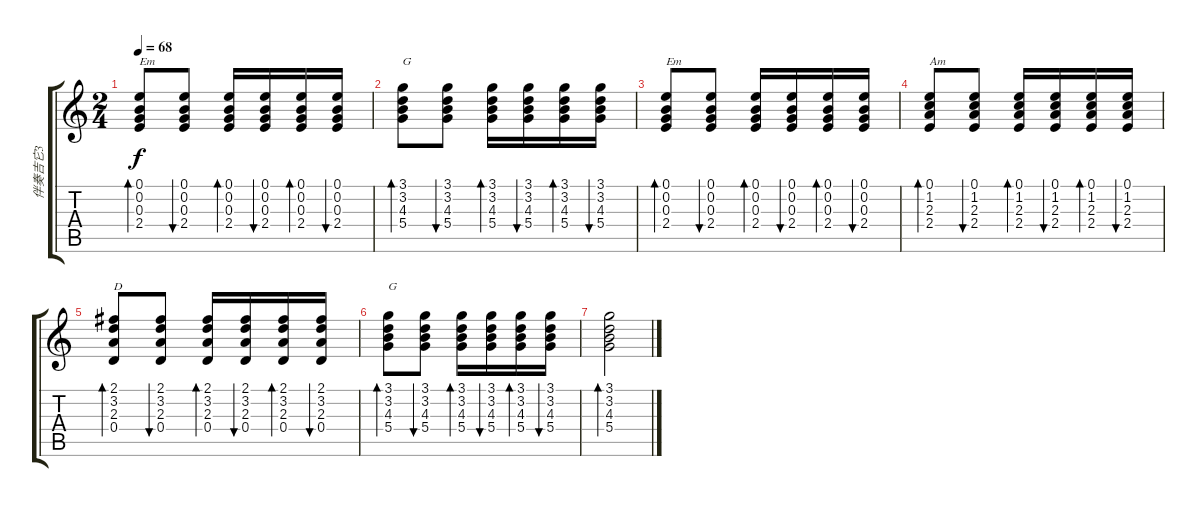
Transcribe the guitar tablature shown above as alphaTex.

\track ("伴奏吉它3" "伴奏吉它3") {instrument acousticguitarsteel}
\staff {score tabs}
\tuning (E4 B3 G3 D3 A2 E2) {hide}
\ts (2 4)
\tempo 68
\clef g2
\ks c
(0.1 0.2 0.3 2.4).8{bd 30 txt "Em" dy f} (0.1 0.2 0.3 2.4).8{bu 30} (0.1 0.2 0.3 2.4).16{bd 30} (0.1 0.2 0.3 2.4).16{bu 30} (0.1 0.2 0.3 2.4).16{bd 30} (0.1 0.2 0.3 2.4).16{bu 30} |
(3.1 3.2 4.3 5.4).8{bd 60 txt "G"} (3.1 3.2 4.3 5.4).8{bu 60} (3.1 3.2 4.3 5.4).16{bd 60} (3.1 3.2 4.3 5.4).16{bu 60} (3.1 3.2 4.3 5.4).16{bd 60} (3.1 3.2 4.3 5.4).16{bu 60} |
(0.1 0.2 0.3 2.4).8{bd 30 txt "Em"} (0.1 0.2 0.3 2.4).8{bu 30} (0.1 0.2 0.3 2.4).16{bd 30} (0.1 0.2 0.3 2.4).16{bu 30} (0.1 0.2 0.3 2.4).16{bd 30} (0.1 0.2 0.3 2.4).16{bu 30} |
(0.1 1.2 2.3 2.4).8{bd 30 txt "Am"} (0.1 1.2 2.3 2.4).8{bu 30} (0.1 1.2 2.3 2.4).16{bd 30} (0.1 1.2 2.3 2.4).16{bu 30} (0.1 1.2 2.3 2.4).16{bd 30} (0.1 1.2 2.3 2.4).16{bu 30} |
(2.1 3.2 2.3 0.4).8{bd 30 txt "D"} (2.1 3.2 2.3 0.4).8{bu 30} (2.1 3.2 2.3 0.4).16{bd 30} (2.1 3.2 2.3 0.4).16{bu 30} (2.1 3.2 2.3 0.4).16{bd 30} (2.1 3.2 2.3 0.4).16{bu 30} |
(3.1 3.2 4.3 5.4).8{bd 60 txt "G"} (3.1 3.2 4.3 5.4).8{bu 60} (3.1 3.2 4.3 5.4).16{bd 60} (3.1 3.2 4.3 5.4).16{bu 60} (3.1 3.2 4.3 5.4).16{bd 60} (3.1 3.2 4.3 5.4).16{bu 60} |
(3.1 3.2 4.3 5.4).2{bd 30}
